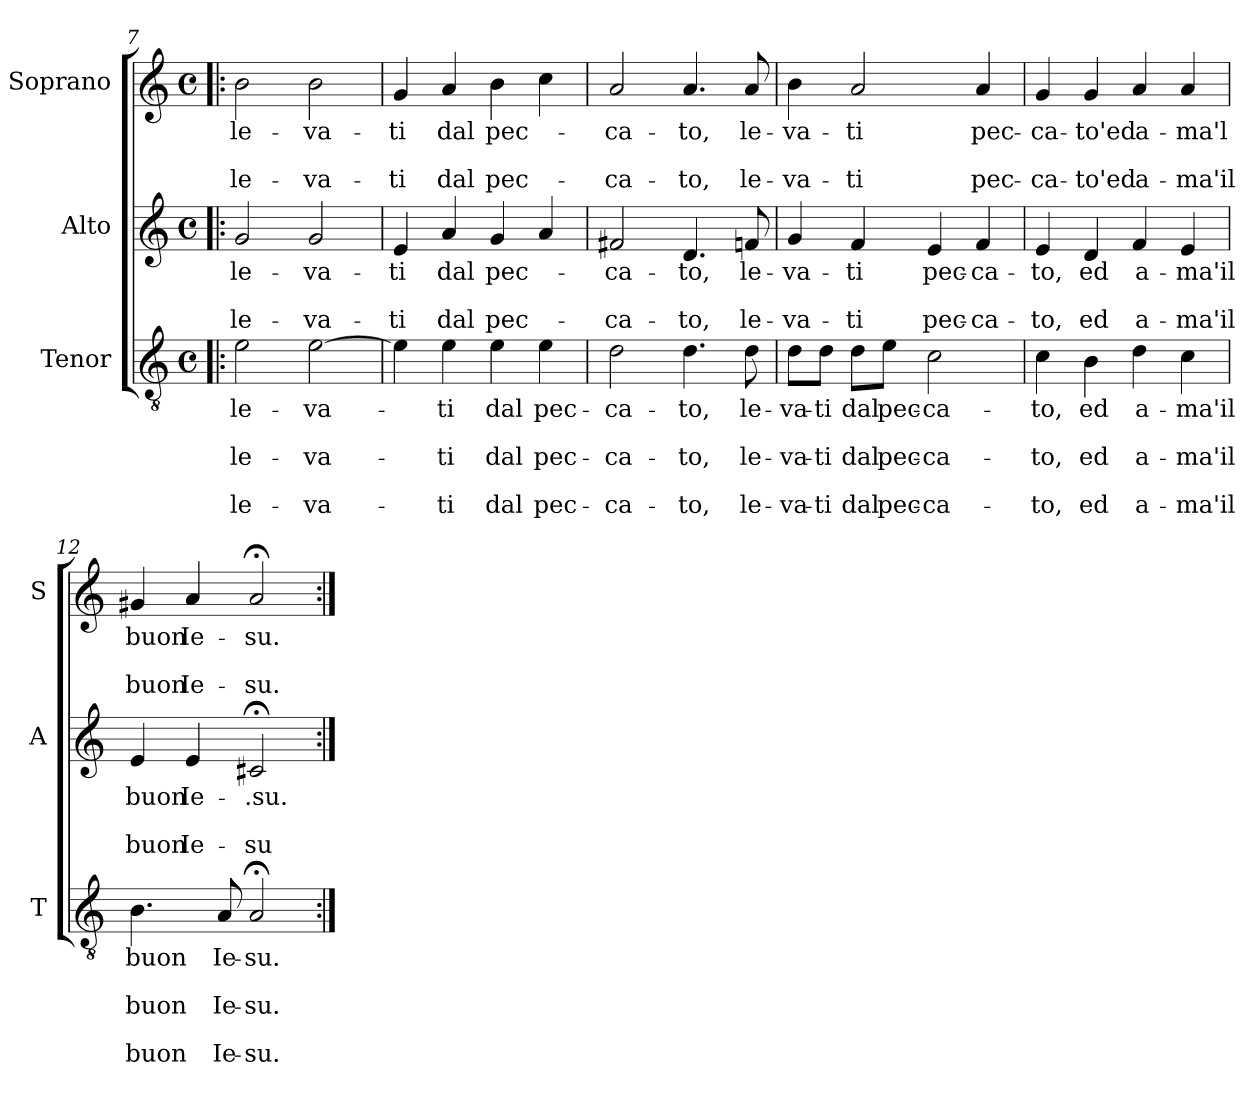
**kern	**text	**text	**text	**text	**text	**kern	**text	**text	**text	**kern	**text	**text	**text
*part3	*part3	*part3	*part3	*part3	*part3	*part2	*part2	*part2	*part2	*part1	*part1	*part1	*part1
*staff3	*staff3	*staff3	*staff3	*staff3	*staff3	*staff2	*staff2	*staff2	*staff2	*staff1	*staff1	*staff1	*staff1
*I"Tenor	*	*	*	*	*	*I"Alto	*	*	*	*I"Soprano	*	*	*
*I'T	*	*	*	*	*	*I'A	*	*	*	*I'S	*	*	*
*clefGv2	*	*	*	*	*	*clefG2	*	*	*	*clefG2	*	*	*
*k[]	*	*	*	*	*	*k[]	*	*	*	*k[]	*	*	*
*C:	*	*	*	*	*	*C:	*	*	*	*C:	*	*	*
*M4/4	*	*	*	*	*	*M4/4	*	*	*	*M4/4	*	*	*
*met(c)	*	*	*	*	*	*met(c)	*	*	*	*met(c)	*	*	*
=7!|:	=7!|:	=7!|:	=7!|:	=7!|:	=7!|:	=7!|:	=7!|:	=7!|:	=7!|:	=7!|:	=7!|:	=7!|:	=7!|:
!	!LO:LY:b	!	!LO:LY:b	!	!LO:LY:b	!	!LO:LY:b	!	!LO:LY:b	!	!LO:LY:b	!	!LO:LY:b
2e\	le-	.	le-	.	le-	2g/	le-	.	le-	2b\	le-	.	le-
!	!LO:LY:b	!	!LO:LY:b	!	!LO:LY:b	!	!LO:LY:b	!	!LO:LY:b	!	!LO:LY:b	!	!LO:LY:b
[2e\	-va-	.	-va-	.	-va-	2g/	-va-	.	-va-	2b\	-va-	.	-va-
=8	=8	=8	=8	=8	=8	=8	=8	=8	=8	=8	=8	=8	=8
!	!	!	!	!	!	!	!LO:LY:b	!	!LO:LY:b	!	!LO:LY:b	!	!LO:LY:b
4e\]	.	.	.	.	.	4e/	-ti	.	-ti	4g/	-ti	.	-ti
!	!LO:LY:b	!	!LO:LY:b	!	!LO:LY:b	!	!LO:LY:b	!	!LO:LY:b	!	!LO:LY:b	!	!LO:LY:b
4e\	-ti	.	-ti	.	-ti	4a/	dal	.	dal	4a/	dal	.	dal
!	!LO:LY:b	!	!LO:LY:b	!	!LO:LY:b	!	!LO:LY:b	!	!LO:LY:b	!	!LO:LY:b	!	!LO:LY:b
4e\	dal	.	dal	.	dal	4g/	pec-	.	pec-	4b\	pec-	.	pec-
!	!LO:LY:b	!	!LO:LY:b	!	!LO:LY:b	!	!	!	!	!	!	!	!
4e\	pec-	.	pec-	.	pec-	4a/	.	.	.	4cc\	.	.	.
!!LO:PB:g=z
=9	=9	=9	=9	=9	=9	=9	=9	=9	=9	=9	=9	=9	=9
!	!LO:LY:b	!	!LO:LY:b	!	!LO:LY:b	!	!LO:LY:b	!	!LO:LY:b	!	!LO:LY:b	!	!LO:LY:b
2d\	-ca-	.	-ca-	.	-ca-	2f#X/	-ca-	.	-ca-	2a/	-ca-	.	-ca-
!	!LO:LY:b	!	!LO:LY:b	!	!LO:LY:b	!	!LO:LY:b	!	!LO:LY:b	!	!LO:LY:b	!	!LO:LY:b
4.d\	-to,	.	-to,	.	-to,	4.d/	-to,	.	-to,	4.a/	-to,	.	-to,
!	!LO:LY:b	!	!LO:LY:b	!	!LO:LY:b	!	!LO:LY:b	!	!LO:LY:b	!	!LO:LY:b	!	!LO:LY:b
8d\	le-	.	le-	.	le-	8fn/	le-	.	le-	8a/	le-	.	le-
=10	=10	=10	=10	=10	=10	=10	=10	=10	=10	=10	=10	=10	=10
!	!LO:LY:b	!	!LO:LY:b	!	!LO:LY:b	!	!LO:LY:b	!	!LO:LY:b	!	!LO:LY:b	!	!LO:LY:b
8d\L	-va-	.	-va-	.	-va-	4g/	-va-	.	-va-	4b\	-va-	.	-va-
!	!LO:LY:b	!	!LO:LY:b	!	!LO:LY:b	!	!	!	!	!	!	!	!
8d\J	-ti	.	-ti	.	-ti	.	.	.	.	.	.	.	.
!	!LO:LY:b	!	!LO:LY:b	!	!LO:LY:b	!	!LO:LY:b	!	!LO:LY:b	!	!LO:LY:b	!	!LO:LY:b
8d\L	dal	.	dal	.	dal	4f/	-ti	.	-ti	2a/	-ti	.	-ti
!	!LO:LY:b	!	!LO:LY:b	!	!LO:LY:b	!	!	!	!	!	!	!	!
8e\J	pec-	.	pec-	.	pec-	.	.	.	.	.	.	.	.
!	!LO:LY:b	!	!LO:LY:b	!	!LO:LY:b	!	!LO:LY:b	!	!LO:LY:b	!	!	!	!
2c\	-ca-	.	-ca-	.	-ca-	4e/	pec-	.	pec-	.	.	.	.
!	!	!	!	!	!	!	!LO:LY:b	!	!LO:LY:b	!	!LO:LY:b	!	!LO:LY:b
.	.	.	.	.	.	4f/	-ca-	.	-ca-	4a/	pec-	.	pec-
=11	=11	=11	=11	=11	=11	=11	=11	=11	=11	=11	=11	=11	=11
!	!LO:LY:b	!	!LO:LY:b	!	!LO:LY:b	!	!LO:LY:b	!	!LO:LY:b	!	!LO:LY:b	!	!LO:LY:b
4c\	-to,	.	-to,	.	-to,	4e/	-to,	.	-to,	4g/	-ca-	.	-ca-
!	!LO:LY:b	!	!LO:LY:b	!	!LO:LY:b	!	!LO:LY:b	!	!LO:LY:b	!	!LO:LY:b	!	!LO:LY:b
4B\	ed	.	ed	.	ed	4d/	ed	.	ed	4g/	-to'ed	.	-to'ed
!	!LO:LY:b	!	!LO:LY:b	!	!LO:LY:b	!	!LO:LY:b	!	!LO:LY:b	!	!LO:LY:b	!	!LO:LY:b
4d\	a-	.	a-	.	a-	4f/	a-	.	a-	4a/	a-	.	a-
!	!LO:LY:b	!	!LO:LY:b	!	!LO:LY:b	!	!LO:LY:b	!	!LO:LY:b	!	!LO:LY:b	!	!LO:LY:b
4c\	-ma'il	.	-ma'il	.	-ma'il	4e/	-ma'il	.	-ma'il	4a/	-ma'l	.	-ma'il
=12	=12	=12	=12	=12	=12	=12	=12	=12	=12	=12	=12	=12	=12
!	!LO:LY:b	!	!LO:LY:b	!	!LO:LY:b	!	!LO:LY:b	!	!LO:LY:b	!	!LO:LY:b	!	!LO:LY:b
4.B\	buon	.	buon	.	buon	4e/	buon	.	buon	4g#X/	buon	.	buon
!	!	!	!	!	!	!	!LO:LY:b	!	!LO:LY:b	!	!LO:LY:b	!	!LO:LY:b
.	.	.	.	.	.	4e/	Ie-	.	Ie-	4a/	Ie-	.	Ie-
!	!LO:LY:b	!	!LO:LY:b	!	!LO:LY:b	!	!	!	!	!	!	!	!
8A/	Ie-	.	Ie-	.	Ie-	.	.	.	.	.	.	.	.
!	!LO:LY:b	!	!LO:LY:b	!	!LO:LY:b	!	!LO:LY:b	!	!LO:LY:b	!	!LO:LY:b	!	!LO:LY:b
2A;</	-su.	.	-su.	.	-su.	2c#X;</	-.su.	.	-su	2a;</	-su.	.	-su.
=:|!	=:|!	=:|!	=:|!	=:|!	=:|!	=:|!	=:|!	=:|!	=:|!	=:|!	=:|!	=:|!	=:|!
*-	*-	*-	*-	*-	*-	*-	*-	*-	*-	*-	*-	*-	*-
